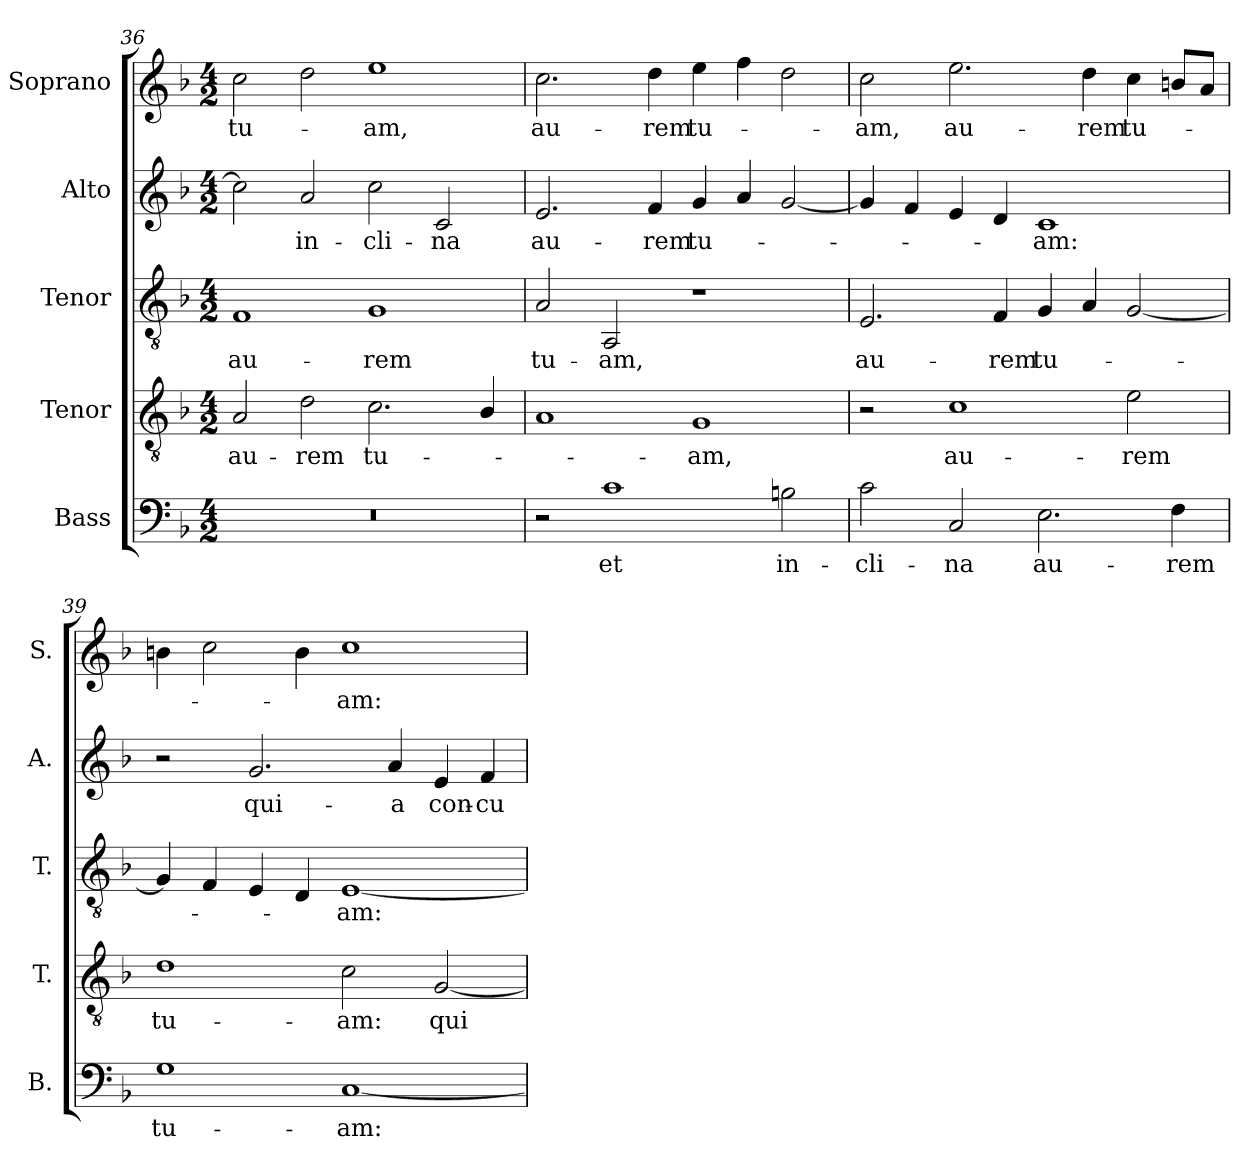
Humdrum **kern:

**kern	**text	**kern	**text	**kern	**text	**kern	**text	**kern	**text
*part5	*part5	*part4	*part4	*part3	*part3	*part2	*part2	*part1	*part1
*staff5	*staff5	*staff4	*staff4	*staff3	*staff3	*staff2	*staff2	*staff1	*staff1
*I"Bass	*	*I"Tenor	*	*I"Tenor	*	*I"Alto	*	*I"Soprano	*
*I'B.	*	*I'T.	*	*I'T.	*	*I'A.	*	*I'S.	*
*clefF4	*	*clefGv2	*	*clefGv2	*	*clefG2	*	*clefG2	*
*	*	*ITrd7c12	*	*	*	*	*	*	*
*k[b-]	*	*k[b-]	*	*k[b-]	*	*k[b-]	*	*k[b-]	*
*F:	*	*F:	*	*F:	*	*F:	*	*F:	*
*M4/2	*	*M4/2	*	*M4/2	*	*M4/2	*	*M4/2	*
=36	=36	=36	=36	=36	=36	=36	=36	=36	=36
!LO:N:vis=1	!	!	!	!	!	!	!	!	!
!	!	!	!LO:LY:b:color=#000000	!	!	!	!	!	!
!	!	!	!	!	!LO:LY:b:color=#000000	!	!	!	!
!	!	!	!	!	!	!	!	!	!LO:LY:b:color=#000000
0r	.	2AAi/	au-	1Fi	au-	2cci\]	.	2cci\	tu-
!	!	!	!LO:LY:b:color=#000000	!	!	!	!	!	!
!	!	!	!	!	!	!	!LO:LY:b:color=#000000	!	!
.	.	2Di\	-rem	.	.	2ai/	in-	2ddi\	.
!	!	!	!LO:LY:b:color=#000000	!	!	!	!	!	!
!	!	!	!	!	!LO:LY:b:color=#000000	!	!	!	!
!	!	!	!	!	!	!	!LO:LY:b:color=#000000	!	!
!	!	!	!	!	!	!	!	!	!LO:LY:b:color=#000000
.	.	2.Ci\	tu-	1Gi	-rem	2cci\	-cli-	1eei	-am,
!	!	!	!	!	!	!	!LO:LY:b:color=#000000	!	!
.	.	.	.	.	.	2ci/	-na	.	.
.	.	4BB-i/	.	.	.	.	.	.	.
=37	=37	=37	=37	=37	=37	=37	=37	=37	=37
!	!	!	!	!	!LO:LY:b:color=#000000	!	!	!	!
!	!	!	!	!	!	!	!LO:LY:b:color=#000000	!	!
!	!	!	!	!	!	!	!	!	!LO:LY:b:color=#000000
2r	.	1AAi	.	2Ai/	tu-	2.ei/	au-	2.cci\	au-
!	!LO:LY:b:color=#000000	!	!	!	!	!	!	!	!
!	!	!	!	!	!LO:LY:b:color=#000000	!	!	!	!
1ci	et	.	.	2AAi/	-am,	.	.	.	.
!	!	!	!	!	!	!	!LO:LY:b:color=#000000	!	!
!	!	!	!	!	!	!	!	!	!LO:LY:b:color=#000000
.	.	.	.	.	.	4fi/	-rem	4ddi\	-rem
!	!	!	!LO:LY:b:color=#000000	!	!	!	!	!	!
!	!	!	!	!	!	!	!LO:LY:b:color=#000000	!	!
!	!	!	!	!	!	!	!	!	!LO:LY:b:color=#000000
.	.	1GGi	-am,	1r	.	4gi/	tu-	4eei\	tu-
.	.	.	.	.	.	4ai/	.	4ffi\	.
!	!LO:LY:b:color=#000000	!	!	!	!	!	!	!	!
2Bni\	in-	.	.	.	.	[2gi/	.	2ddi\	.
!!LO:LB:g=z
=38	=38	=38	=38	=38	=38	=38	=38	=38	=38
!	!LO:LY:b:color=#000000	!	!	!	!	!	!	!	!
!	!	!	!	!	!LO:LY:b:color=#000000	!	!	!	!
!	!	!	!	!	!	!	!	!	!LO:LY:b:color=#000000
2ci\	-cli-	2r	.	2.Ei/	au-	4gi/]	.	2cci\	-am,
.	.	.	.	.	.	4fi/	.	.	.
!	!LO:LY:b:color=#000000	!	!	!	!	!	!	!	!
!	!	!	!LO:LY:b:color=#000000	!	!	!	!	!	!
!	!	!	!	!	!	!	!	!	!LO:LY:b:color=#000000
2Ci/	-na	1Ci	au-	.	.	4ei/	.	2.eei\	au-
!	!	!	!	!	!LO:LY:b:color=#000000	!	!	!	!
.	.	.	.	4Fi/	-rem	4di/	.	.	.
!	!LO:LY:b:color=#000000	!	!	!	!	!	!	!	!
!	!	!	!	!	!LO:LY:b:color=#000000	!	!	!	!
!	!	!	!	!	!	!	!LO:LY:b:color=#000000	!	!
2.Ei\	au-	.	.	4Gi/	tu-	1ci	-am:	.	.
!	!	!	!	!	!	!	!	!	!LO:LY:b:color=#000000
.	.	.	.	4Ai/	.	.	.	4ddi\	-rem
!	!	!	!LO:LY:b:color=#000000	!	!	!	!	!	!
!	!	!	!	!	!	!	!	!	!LO:LY:b:color=#000000
.	.	2Ei\	-rem	[2Gi/	.	.	.	4cci\	tu-
!	!LO:LY:b:color=#000000	!	!	!	!	!	!	!	!
4Fi\	-rem	.	.	.	.	.	.	8bni/L	.
.	.	.	.	.	.	.	.	8ai/J	.
=39	=39	=39	=39	=39	=39	=39	=39	=39	=39
!	!LO:LY:b:color=#000000	!	!	!	!	!	!	!	!
!	!	!	!LO:LY:b:color=#000000	!	!	!	!	!	!
1Gi	tu-	1Di	tu-	4Gi/]	.	2r	.	4bni\	.
.	.	.	.	4Fi/	.	.	.	2cci\	.
!	!	!	!	!	!	!	!LO:LY:b:color=#000000	!	!
.	.	.	.	4Ei/	.	2.gi/	qui-	.	.
.	.	.	.	4Di/	.	.	.	4bi\	.
!	!LO:LY:b:color=#000000	!	!	!	!	!	!	!	!
!	!	!	!LO:LY:b:color=#000000	!	!	!	!	!	!
!	!	!	!	!	!LO:LY:b:color=#000000	!	!	!	!
!	!	!	!	!	!	!	!	!	!LO:LY:b:color=#000000
[1Ci	-am:	2Ci\	-am:	[1Ei	-am:	.	.	1cci	-am:
!	!	!	!	!	!	!	!LO:LY:b:color=#000000	!	!
.	.	.	.	.	.	4ai/	-a	.	.
!	!	!	!LO:LY:b:color=#000000	!	!	!	!	!	!
!	!	!	!	!	!	!	!LO:LY:b:color=#000000	!	!
.	.	[2GGi/	qui-	.	.	4ei/	con-	.	.
!	!	!	!	!	!	!	!LO:LY:b:color=#000000	!	!
.	.	.	.	.	.	4fi/	-cu-	.	.
=	=	=	=	=	=	=	=	=	=
*-	*-	*-	*-	*-	*-	*-	*-	*-	*-
